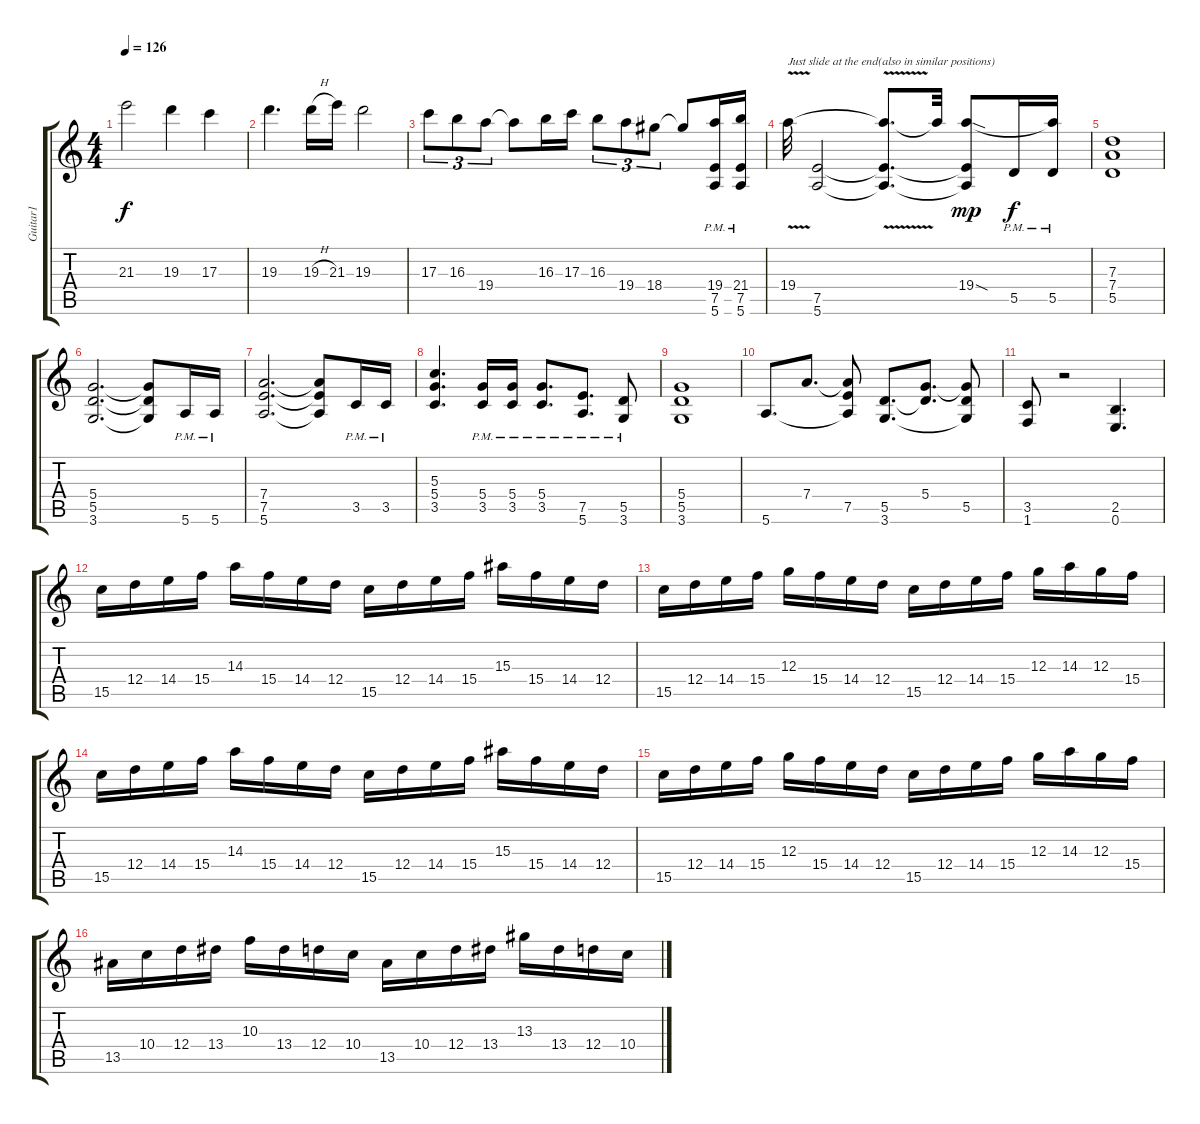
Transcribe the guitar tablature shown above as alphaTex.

\track ("Guitar1" "Guitar1") {instrument distortionguitar}
\staff {score tabs}
\tuning (E4 B3 G3 D3 A2 E2) {hide}
\ts (4 4)
\tempo 126
\clef g2
\ks c
21.3.2{dy f} 19.3.4 17.3.4 |
19.3.4{d} 19.3{h}.16 21.3.16 19.3.2 |
17.3.8{tu (3 2)} 16.3.8{tu (3 2)} 19.4.8{tu (3 2)} 19.4{t}.8 16.3.16 17.3.16 16.3.8{tu (3 2)} 19.4.8{tu (3 2)} 18.4.8{tu (3 2)} 18.4{t}.8 (19.4 7.5{pm} 5.6{pm}).16 (21.4 7.5{pm} 5.6{pm}).16 |
19.4{v}.32{txt "Just slide at the end(also in similar positions)"} (7.5 5.6).2 (19.4{t} 7.5{t} 5.6{t}).8{d} 19.4{t}.32 (19.4{sod} 7.5{t} 5.6{t}).8{dy mp} 5.5{pm}.16{dy f} (19.4{t} 5.5{pm}).16 |
(7.3 7.4 5.5).1 |
(5.4 5.5 3.6).2{d} (5.4{t} 5.5{t} 3.6{t}).8 5.6{pm}.16 5.6{pm}.16 |
(7.4 7.5 5.6).2{d} (7.4{t} 7.5{t} 5.6{t}).8 3.5{pm}.16 3.5{pm}.16 |
(5.3 5.4 3.5).4{d} (5.4{pm} 3.5{pm}).16 (5.4{pm} 3.5{pm}).16 (5.4{pm} 3.5{pm}).8{d} (7.5{pm} 5.6{pm}).8{d} (5.5{pm} 3.6{pm}).8 |
(5.4 5.5 3.6).1 |
5.6.8{d} 7.4.8{d} (7.4{t} 7.5 5.6{t}).8 (5.5 3.6).8{d} (5.4 5.5{t}).8{d} (5.4{t} 5.5 3.6{t}).8 |
(3.5 1.6).8 r.2 (2.5 0.6).4{d} |
15.5.16{balance 8} 12.4.16 14.4.16 15.4.16 14.3.16 15.4.16 14.4.16 12.4.16 15.5.16 12.4.16 14.4.16 15.4.16 15.3.16 15.4.16 14.4.16 12.4.16 |
15.5.16 12.4.16 14.4.16 15.4.16 12.3.16 15.4.16 14.4.16 12.4.16 15.5.16 12.4.16 14.4.16 15.4.16 12.3.16 14.3.16 12.3.16 15.4.16 |
15.5.16 12.4.16 14.4.16 15.4.16 14.3.16 15.4.16 14.4.16 12.4.16 15.5.16 12.4.16 14.4.16 15.4.16 15.3.16 15.4.16 14.4.16 12.4.16 |
15.5.16 12.4.16 14.4.16 15.4.16 12.3.16 15.4.16 14.4.16 12.4.16 15.5.16 12.4.16 14.4.16 15.4.16 12.3.16 14.3.16 12.3.16 15.4.16 |
13.5.16 10.4.16 12.4.16 13.4.16 10.3.16 13.4.16 12.4.16 10.4.16 13.5.16 10.4.16 12.4.16 13.4.16 13.3.16 13.4.16 12.4.16 10.4.16
